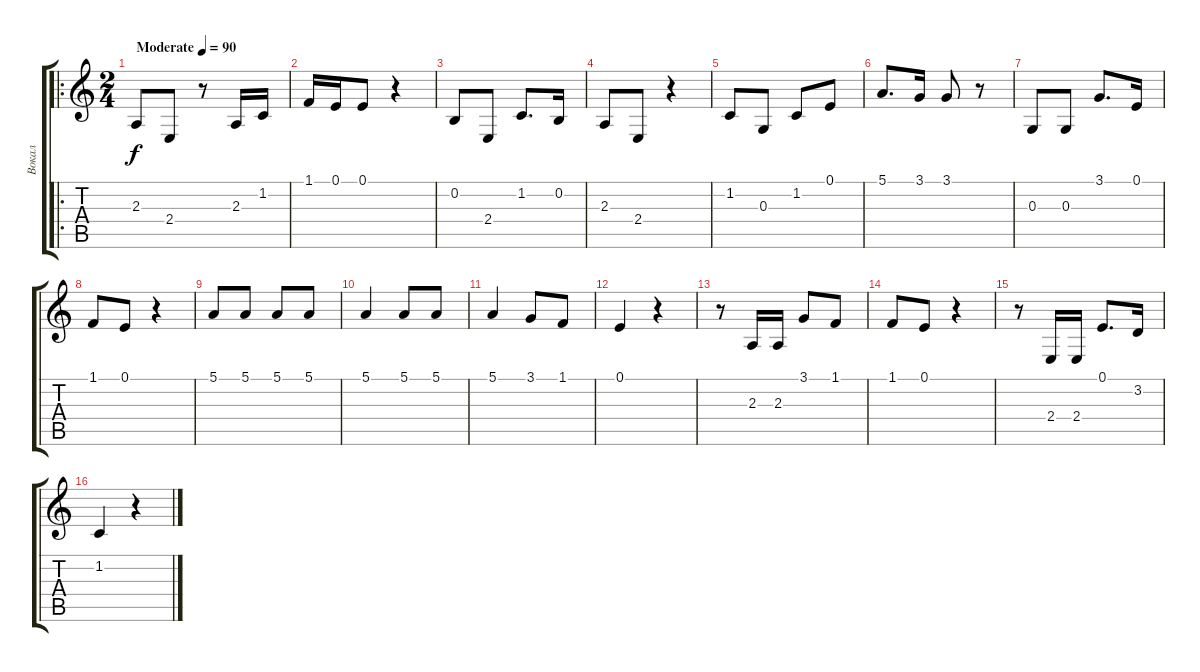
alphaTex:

\track ("Вокал" "Вокал") {instrument flute}
\staff {score tabs}
\tuning (E4 B3 G3 D3 A2 E2) {hide}
\ro
\ts (2 4)
\tempo (90 "Moderate")
\clef g2
\ks c
2.3.8{dy f instrument flute} 2.4.8 r.8 2.3.16 1.2.16 |
1.1.16 0.1.16 0.1.8 r.4 |
0.2.8 2.4.8 1.2.8{d} 0.2.16 |
2.3.8 2.4.8 r.4 |
1.2.8 0.3.8 1.2.8 0.1.8 |
5.1.8{d} 3.1.16 3.1.8 r.8 |
0.3.8 0.3.8 3.1.8{d} 0.1.16 |
1.1.8 0.1.8 r.4 |
5.1.8 5.1.8 5.1.8 5.1.8 |
5.1.4 5.1.8 5.1.8 |
5.1.4 3.1.8 1.1.8 |
0.1.4 r.4 |
r.8 2.3.16 2.3.16 3.1.8 1.1.8 |
1.1.8 0.1.8 r.4 |
r.8 2.4.16 2.4.16 0.1.8{d} 3.2.16 |
1.2.4 r.4
